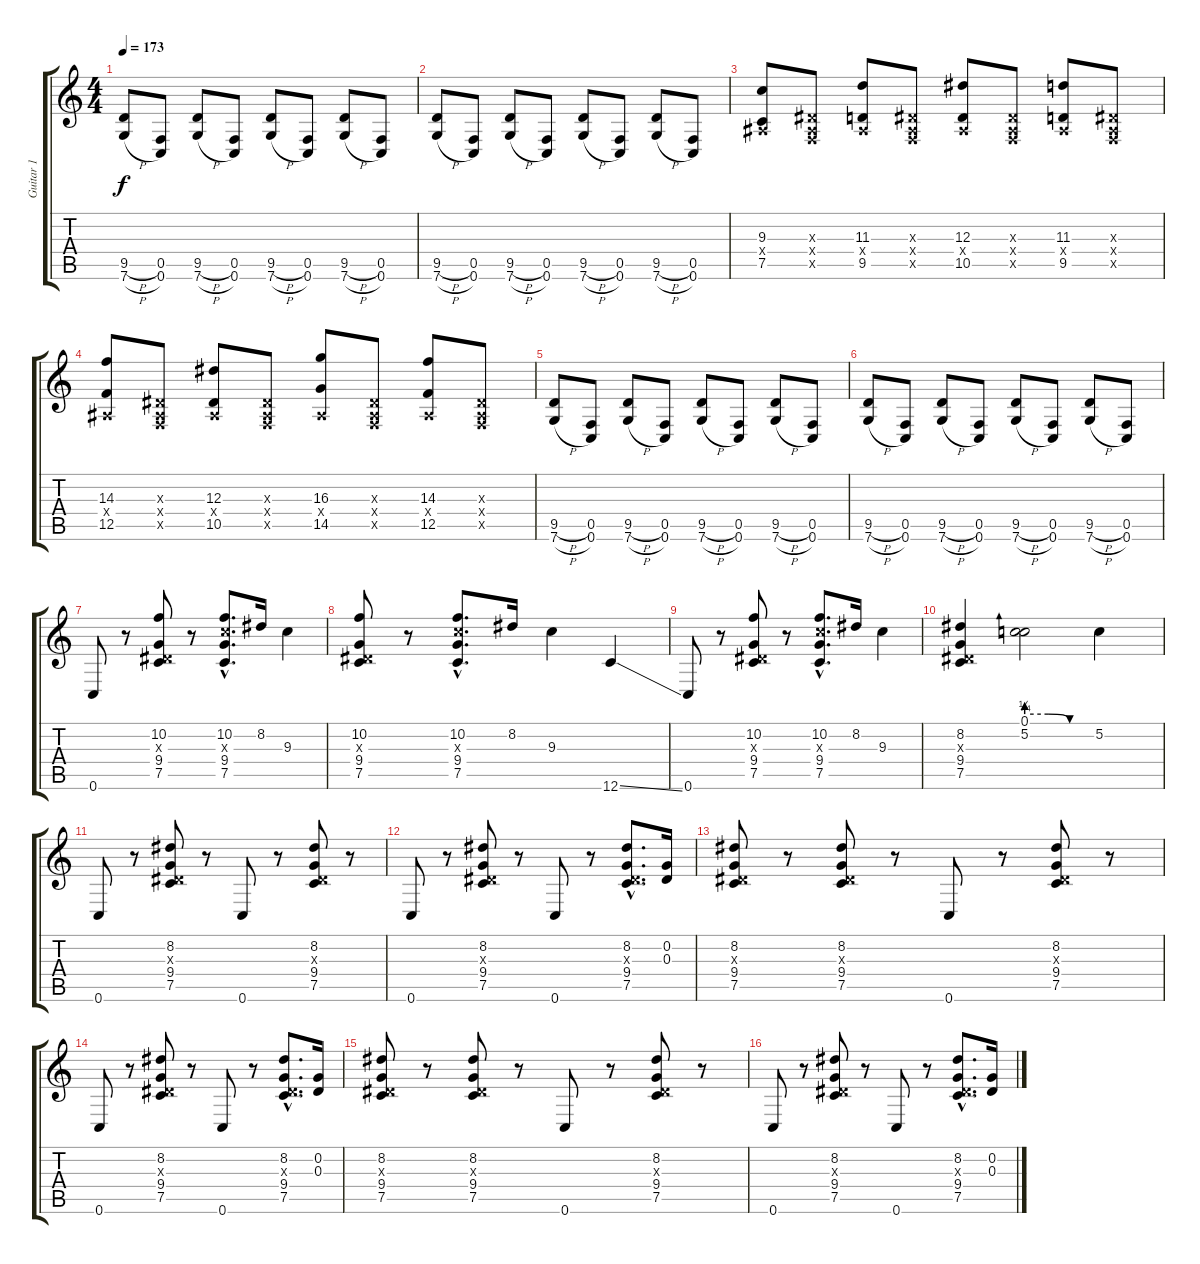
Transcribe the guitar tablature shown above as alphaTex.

\track ("Guitar 1" "Guitar 1") {instrument overdrivenguitar}
\staff {score tabs}
\tuning (C4 G3 Eb3 Bb2 F2 C2) {hide}
\ts (4 4)
\tempo 173
\clef g2
\ks c
(9.5{h} 7.6{h}).8{dy f} (0.5 0.6).8 (9.5{h} 7.6{h}).8 (0.5 0.6).8 (9.5{h} 7.6{h}).8 (0.5 0.6).8 (9.5{h} 7.6{h}).8 (0.5 0.6).8 |
(9.5{h} 7.6{h}).8 (0.5 0.6).8 (9.5{h} 7.6{h}).8 (0.5 0.6).8 (9.5{h} 7.6{h}).8 (0.5 0.6).8 (9.5{h} 7.6{h}).8 (0.5 0.6).8 |
(9.3 0.4{x} 7.5).8 (0.3{x} 0.4{x} 0.5{x}).8 (11.3 0.4{x} 9.5).8 (0.3{x} 0.4{x} 0.5{x}).8 (12.3 0.4{x} 10.5).8 (0.3{x} 0.4{x} 0.5{x}).8 (11.3 0.4{x} 9.5).8 (0.3{x} 0.4{x} 0.5{x}).8 |
(14.3 0.4{x} 12.5).8 (0.3{x} 0.4{x} 0.5{x}).8 (12.3 0.4{x} 10.5).8 (0.3{x} 0.4{x} 0.5{x}).8 (16.3 0.4{x} 14.5).8 (0.3{x} 0.4{x} 0.5{x}).8 (14.3 0.4{x} 12.5).8 (0.3{x} 0.4{x} 0.5{x}).8 |
(9.5{h} 7.6{h}).8 (0.5 0.6).8 (9.5{h} 7.6{h}).8 (0.5 0.6).8 (9.5{h} 7.6{h}).8 (0.5 0.6).8 (9.5{h} 7.6{h}).8 (0.5 0.6).8 |
(9.5{h} 7.6{h}).8 (0.5 0.6).8 (9.5{h} 7.6{h}).8 (0.5 0.6).8 (9.5{h} 7.6{h}).8 (0.5 0.6).8 (9.5{h} 7.6{h}).8 (0.5 0.6).8 |
0.6.8 r.8 (10.2 0.3{x} 9.4 7.5).8 r.8 (10.2{hac} 9.3{hac x} 9.4{hac} 7.5{hac}).8{d} 8.2.16 9.3.4 |
(10.2 0.3{x} 9.4 7.5).8 r.8 (10.2{hac} 9.3{hac x} 9.4{hac} 7.5{hac}).8{d} 8.2.16 9.3.4 12.6{ss}.4 |
0.6.8 r.8 (10.2 0.3{x} 9.4 7.5).8 r.8 (10.2{hac} 9.3{hac x} 9.4{hac} 7.5{hac}).8{d} 8.2.16 9.3.4 |
(8.2 0.3{x} 9.4 7.5).4 (0.1 5.2{be (custom 0 1 20 1 40 0 60 0)}).2 5.2.4 |
0.6.8 r.8 (8.2 0.3{x} 9.4 7.5).8 r.8 0.6.8 r.8 (8.2 0.3{x} 9.4 7.5).8 r.8 |
0.6.8 r.8 (8.2 0.3{x} 9.4 7.5).8 r.8 0.6.8 r.8 (8.2{hac} 0.3{hac x} 9.4{hac} 7.5{hac}).8{d} (0.2 0.3).16 |
(8.2 0.3{x} 9.4 7.5).8 r.8 (8.2 0.3{x} 9.4 7.5).8 r.8 0.6.8 r.8 (8.2 0.3{x} 9.4 7.5).8 r.8 |
0.6.8 r.8 (8.2 0.3{x} 9.4 7.5).8 r.8 0.6.8 r.8 (8.2{hac} 0.3{hac x} 9.4{hac} 7.5{hac}).8{d} (0.2 0.3).16 |
(8.2 0.3{x} 9.4 7.5).8 r.8 (8.2 0.3{x} 9.4 7.5).8 r.8 0.6.8 r.8 (8.2 0.3{x} 9.4 7.5).8 r.8 |
0.6.8 r.8 (8.2 0.3{x} 9.4 7.5).8 r.8 0.6.8 r.8 (8.2{hac} 0.3{hac x} 9.4{hac} 7.5{hac}).8{d} (0.2 0.3).16
